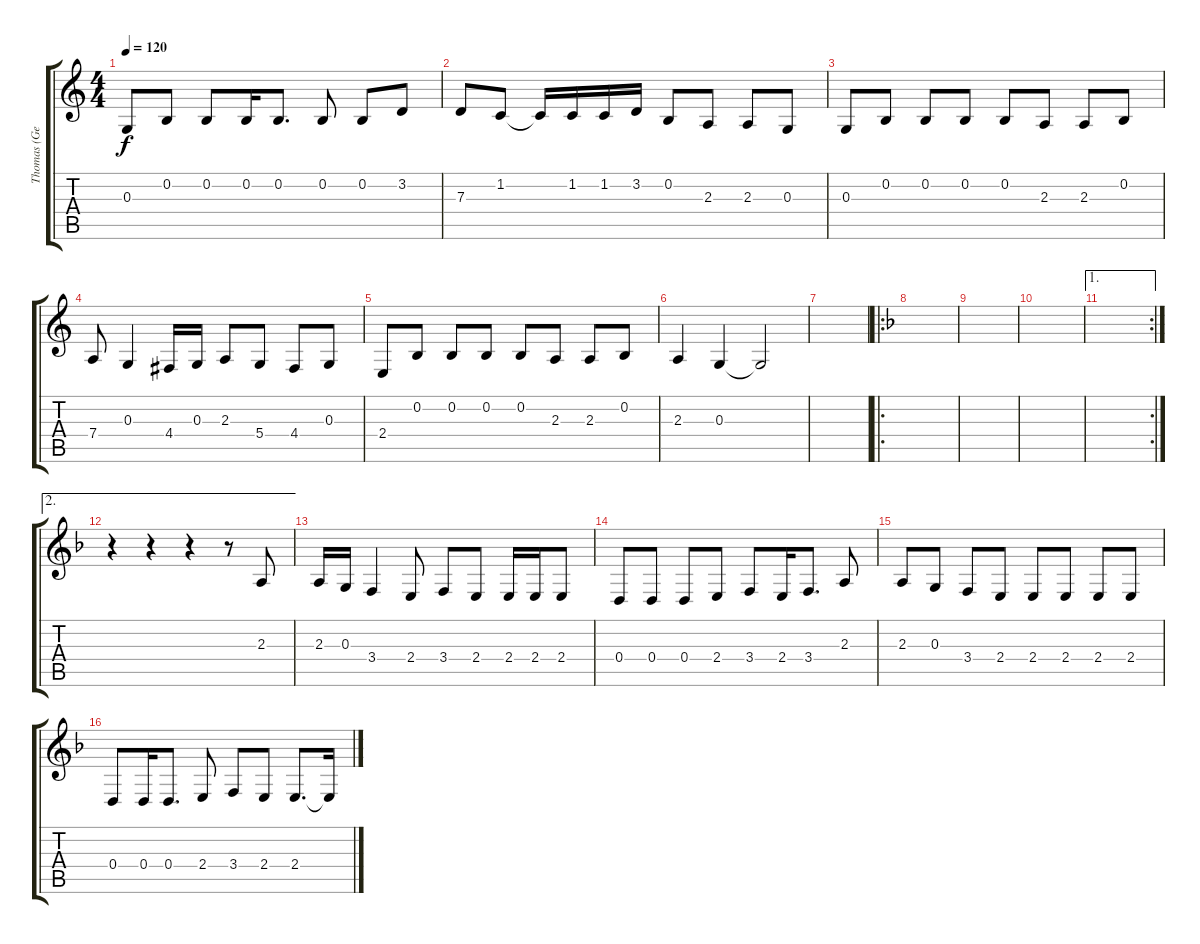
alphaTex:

\track ("Thomas (Gesang)" "Thomas (Ge") {instrument englishhorn}
\staff {score tabs}
\tuning (E4 B3 G3 D3 A2 E2) {hide}
\ts (4 4)
\tempo 120
\clef g2
\ks c
0.3.8{dy f} 0.2.8 0.2.8 0.2.16 0.2.8{d} 0.2.8 0.2.8 3.2.8 |
7.3.8 1.2.8 1.2{t}.16 1.2.16 1.2.16 3.2.16 0.2.8 2.3.8 2.3.8 0.3.8 |
0.3.8 0.2.8 0.2.8 0.2.8 0.2.8 2.3.8 2.3.8 0.2.8 |
7.4.8 0.3.4 4.4.16 0.3.16 2.3.8 5.4.8 4.4.8 0.3.8 |
2.4.8 0.2.8 0.2.8 0.2.8 0.2.8 2.3.8 2.3.8 0.2.8 |
2.3.4 0.3.4 0.3{t}.2 |
|
\ro
\ks f
|
|
|
\ae 1
\rc 2
|
\ae 2
r.4 r.4 r.4 r.8 2.3.8 |
2.3.16 0.3.16 3.4.4 2.4.8 3.4.8 2.4.8 2.4.16 2.4.16 2.4.8 |
0.4.8 0.4.8 0.4.8 2.4.8 3.4.8 2.4.16 3.4.8{d} 2.3.8 |
2.3.8 0.3.8 3.4.8 2.4.8 2.4.8 2.4.8 2.4.8 2.4.8 |
0.4.8 0.4.16 0.4.8{d} 2.4.8 3.4.8 2.4.8 2.4.8{d} 2.4{t}.16
